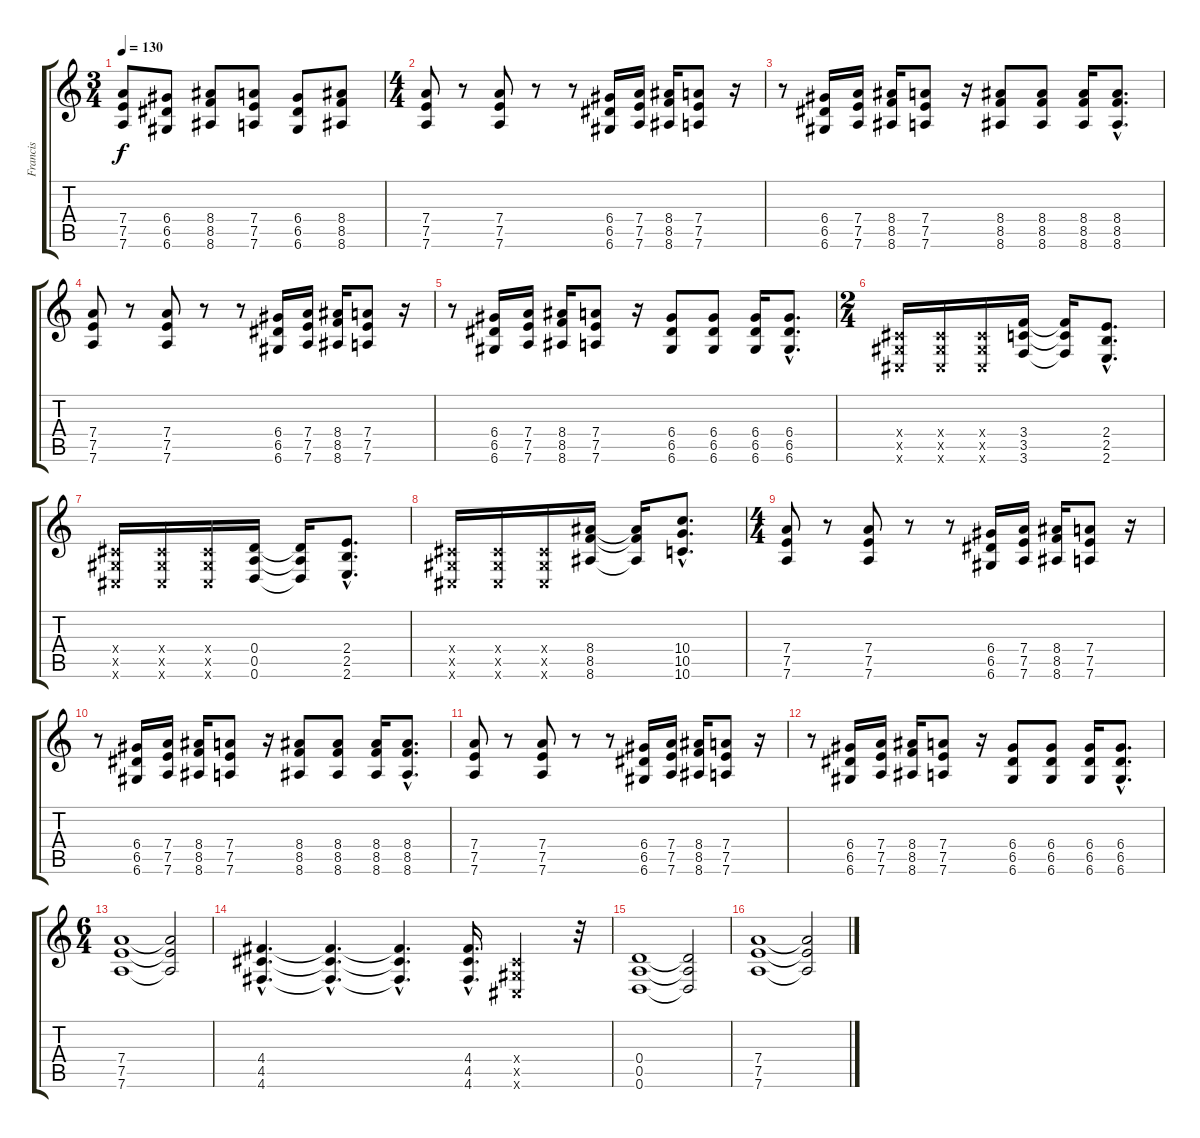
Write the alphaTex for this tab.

\track ("Francis" "Francis") {instrument distortionguitar}
\staff {score tabs}
\tuning (E4 B3 G3 D3 A2 D2) {hide}
\ts (3 4)
\tempo 130
\clef g2
\ks c
(7.4 7.5 7.6).8{dy f} (6.4 6.5 6.6).8 (8.4 8.5 8.6).8 (7.4 7.5 7.6).8 (6.4 6.5 6.6).8 (8.4 8.5 8.6).8 |
\ts (4 4)
(7.4 7.5 7.6).8 r.8 (7.4 7.5 7.6).8 r.8 r.8 (6.4 6.5 6.6).16 (7.4 7.5 7.6).16 (8.4 8.5 8.6).16 (7.4 7.5 7.6).8 r.16 |
r.8 (6.4 6.5 6.6).16 (7.4 7.5 7.6).16 (8.4 8.5 8.6).16 (7.4 7.5 7.6).8 r.16 (8.4 8.5 8.6).8 (8.4 8.5 8.6).8 (8.4 8.5 8.6).16 (8.4{hac} 8.5{hac} 8.6{hac}).8{d} |
(7.4 7.5 7.6).8 r.8 (7.4 7.5 7.6).8 r.8 r.8 (6.4 6.5 6.6).16 (7.4 7.5 7.6).16 (8.4 8.5 8.6).16 (7.4 7.5 7.6).8 r.16 |
r.8 (6.4 6.5 6.6).16 (7.4 7.5 7.6).16 (8.4 8.5 8.6).16 (7.4 7.5 7.6).8 r.16 (6.4 6.5 6.6).8 (6.4 6.5 6.6).8 (6.4 6.5 6.6).16 (6.4{hac} 6.5{hac} 6.6{hac}).8{d} |
\ts (2 4)
(-1.4{x} -1.5{x} -1.6{x}).16 (-1.4{x} -1.5{x} -1.6{x}).16 (-1.4{x} -1.5{x} -1.6{x}).16 (3.4 3.5 3.6).16 (3.4{t} 3.5{t} 3.6{t}).16 (2.4{hac} 2.5{hac} 2.6{hac}).8{d} |
(-1.4{x} -1.5{x} -1.6{x}).16 (-1.4{x} -1.5{x} -1.6{x}).16 (-1.4{x} -1.5{x} -1.6{x}).16 (0.4 0.5 0.6).16 (0.4{t} 0.5{t} 0.6{t}).16 (2.4{hac} 2.5{hac} 2.6{hac}).8{d} |
(-1.4{x} -1.5{x} -1.6{x}).16 (-1.4{x} -1.5{x} -1.6{x}).16 (-1.4{x} -1.5{x} -1.6{x}).16 (8.4 8.5 8.6).16 (8.4{t} 8.5{t} 8.6{t}).16 (10.4{hac} 10.5{hac} 10.6{hac}).8{d} |
\ts (4 4)
(7.4 7.5 7.6).8 r.8 (7.4 7.5 7.6).8 r.8 r.8 (6.4 6.5 6.6).16 (7.4 7.5 7.6).16 (8.4 8.5 8.6).16 (7.4 7.5 7.6).8 r.16 |
r.8 (6.4 6.5 6.6).16 (7.4 7.5 7.6).16 (8.4 8.5 8.6).16 (7.4 7.5 7.6).8 r.16 (8.4 8.5 8.6).8 (8.4 8.5 8.6).8 (8.4 8.5 8.6).16 (8.4{hac} 8.5{hac} 8.6{hac}).8{d} |
(7.4 7.5 7.6).8 r.8 (7.4 7.5 7.6).8 r.8 r.8 (6.4 6.5 6.6).16 (7.4 7.5 7.6).16 (8.4 8.5 8.6).16 (7.4 7.5 7.6).8 r.16 |
r.8 (6.4 6.5 6.6).16 (7.4 7.5 7.6).16 (8.4 8.5 8.6).16 (7.4 7.5 7.6).8 r.16 (6.4 6.5 6.6).8 (6.4 6.5 6.6).8 (6.4 6.5 6.6).16 (6.4{hac} 6.5{hac} 6.6{hac}).8{d} |
\ts (6 4)
(7.4 7.5 7.6).1 (7.4{t} 7.5{t} 7.6{t}).2 |
(4.4{hac} 4.5{hac} 4.6{hac}).4{d} (4.4{hac t} 4.5{hac t} 4.6{hac t}).4{d} (4.4{hac t} 4.5{hac t} 4.6{hac t}).4{d} (4.4{hac} 4.5{hac} 4.6{hac}).16{d} (-1.4{x} -1.5{x} -1.6{x}).4 r.32 |
(0.4 0.5 0.6).1 (0.4{t} 0.5{t} 0.6{t}).2 |
(7.4 7.5 7.6).1 (7.4{t} 7.5{t} 7.6{t}).2
